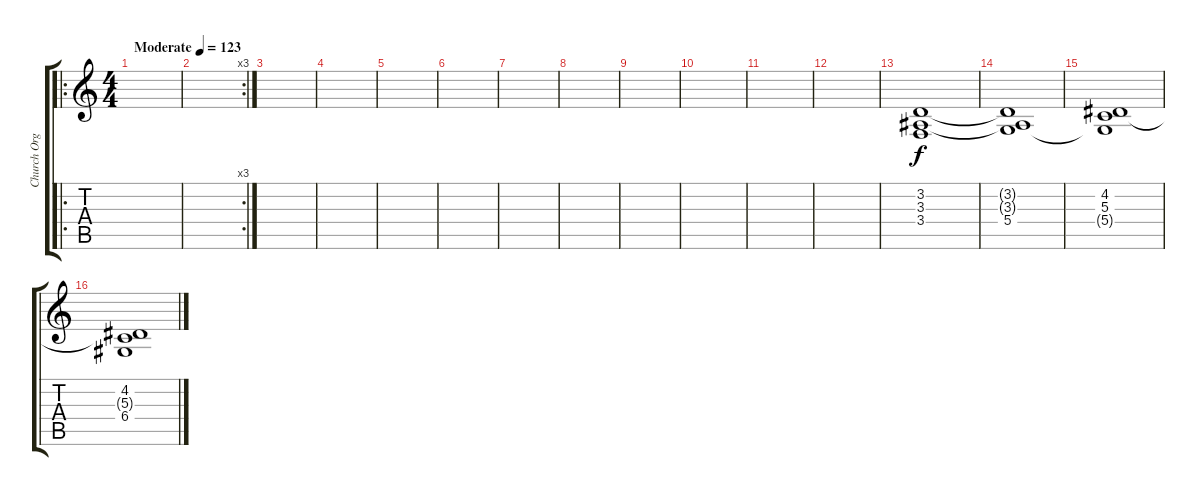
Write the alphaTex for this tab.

\track ("Church Organ" "Church Org") {instrument churchorgan}
\staff {score tabs}
\tuning (E4 B3 G3 D3 A2 E2) {hide}
\ro
\ts (4 4)
\tempo (123 "Moderate")
\clef g2
\ks c
|
\rc 3
|
|
|
|
|
|
|
|
|
|
|
(3.2 3.3 3.4).1 |
(3.2{t} 3.3{t} 5.4).1 |
(4.2 5.3 5.4{t}).1 |
(4.2 5.3{t} 6.4).1
